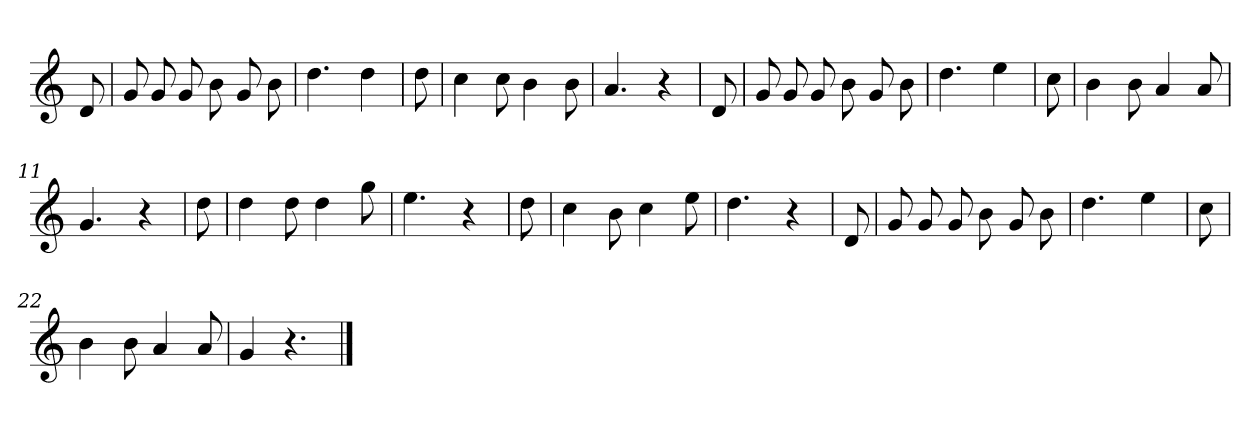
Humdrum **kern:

**kern
*part1
*staff1
*clefG2
*k[]
=
8d
=1
8g
8g
8g
8b
8g
8b
=2
4.dd
4dd
=3
8dd
=4
4cc
8cc
4b
8b
=5
4.a
4r
=6
8d
=7
8g
8g
8g
8b
8g
8b
=8
4.dd
4ee
=9
8cc
=10
4b
8b
4a
8a
=11
4.g
4r
=12
8dd
=13
4dd
8dd
4dd
8gg
=14
4.ee
4r
=15
8dd
=16
4cc
8b
4cc
8ee
=17
4.dd
4r
=18
8d
=19
8g
8g
8g
8b
8g
8b
=20
4.dd
4ee
=21
8cc
=22
4b
8b
4a
8a
=23
4g
4.r
==
*-
